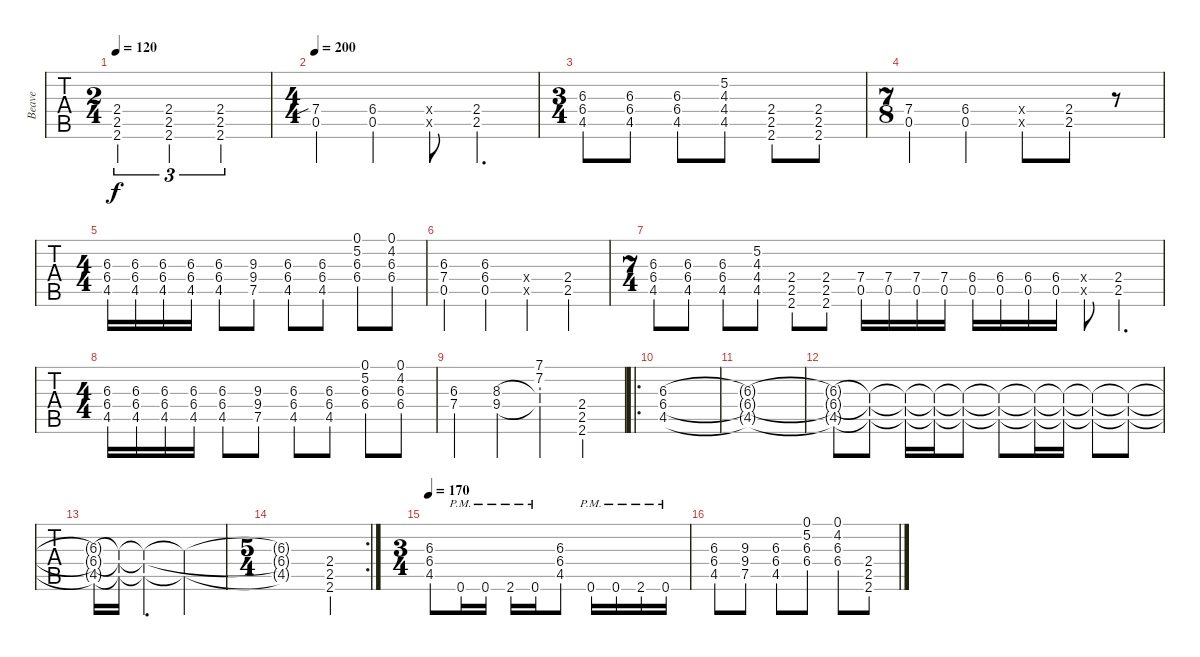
\track ("Beave" "Beave") {instrument distortionguitar}
\staff {tabs}
\tuning (Eb4 Bb3 Gb3 Db3 Ab2 C2) {hide}
\ts (2 4)
\tempo 120
\clef g2
\ks c
(2.4 2.5 2.6).4{tu (3 2) dy f} (2.4 2.5 2.6).4{tu (3 2)} (2.4 2.5 2.6).4{tu (3 2)} |
\ts (4 4)
\tempo 200
(7.4{sib} 0.5).4 (6.4 0.5).4 (0.4{x} 0.5{x}).8 (2.4 2.5).4{d} |
\ts (3 4)
(6.3 6.4 4.5).8 (6.3 6.4 4.5).8 (6.3 6.4 4.5).8 (5.2 4.3 4.4 4.5).8 (2.4 2.5 2.6).8 (2.4 2.5 2.6).8 |
\ts (7 8)
(7.4 0.5).4 (6.4 0.5).4 (0.4{x} 0.5{x}).8 (2.4 2.5).8 r.8 |
\ts (4 4)
(6.3 6.4 4.5).16 (6.3 6.4 4.5).16 (6.3 6.4 4.5).16 (6.3 6.4 4.5).16 (6.3 6.4 4.5).8 (9.3 9.4 7.5).8 (6.3 6.4 4.5).8 (6.3 6.4 4.5).8 (0.1 5.2 6.3 6.4).8 (0.1 4.2 6.3 6.4).8 |
(6.3 7.4 0.5).4 (6.3 6.4 0.5).4 (0.4{x} 0.5{x}).4 (2.4 2.5).4 |
\ts (7 4)
(6.3 6.4 4.5).8 (6.3 6.4 4.5).8 (6.3 6.4 4.5).8 (5.2 4.3 4.4 4.5).8 (2.4 2.5 2.6).8 (2.4 2.5 2.6).8 (7.4 0.5).16 (7.4 0.5).16 (7.4 0.5).16 (7.4 0.5).16 (6.4 0.5).16 (6.4 0.5).16 (6.4 0.5).16 (6.4 0.5).16 (0.4{x} 0.5{x}).8 (2.4 2.5).4{d} |
\ts (4 4)
(6.3 6.4 4.5).16 (6.3 6.4 4.5).16 (6.3 6.4 4.5).16 (6.3 6.4 4.5).16 (6.3 6.4 4.5).8 (9.3 9.4 7.5).8 (6.3 6.4 4.5).8 (6.3 6.4 4.5).8 (0.1 5.2 6.3 6.4).8 (0.1 4.2 6.3 6.4).8 |
(6.3 7.4).4 (8.3 9.4).4 (7.1 7.2 8.3{t} 9.4{t}).4 (2.4 2.5 2.6).4 |
\ro
(6.3 6.4 4.5).1 |
(6.3{t} 6.4{t} 4.5{t}).1 |
(6.3{t} 6.4{t} 4.5{t}).8 (6.3{t} 6.4{t} 4.5{t}).8 (6.3{t} 6.4{t} 4.5{t}).16 (6.3{t} 6.4{t} 4.5{t}).16 (6.3{t} 6.4{t} 4.5{t}).8 (6.3{t} 6.4{t} 4.5{t}).8 (6.3{t} 6.4{t} 4.5{t}).16 (6.3{t} 6.4{t} 4.5{t}).16 (6.3{t} 6.4{t} 4.5{t}).8 (6.3{t} 6.4{t} 4.5{t}).8 |
(6.3{t} 6.4{t} 4.5{t}).16 (6.3{t} 6.4{t} 4.5{t}).16 (6.3{t} 6.4{t} 4.5{t}).4{d} (6.3{t} 4.5{t}).2 |
\rc 2
\ts (5 4)
(6.3{t} 6.4{t} 4.5{t}).1 (2.4 2.5 2.6).4 |
\ts (3 4)
\tempo 170
(6.3 6.4 4.5).8 0.6{pm}.16 0.6{pm}.16 2.6{pm}.16 0.6{pm}.16 (6.3 6.4 4.5).8 0.6{pm}.16 0.6{pm}.16 2.6{pm}.16 0.6{pm}.16 |
(6.3 6.4 4.5).8 (9.3 9.4 7.5).8 (6.3 6.4 4.5).8 (0.1 5.2 6.3 6.4).8 (0.1 4.2 6.3 6.4).8 (2.4 2.5 2.6).8
